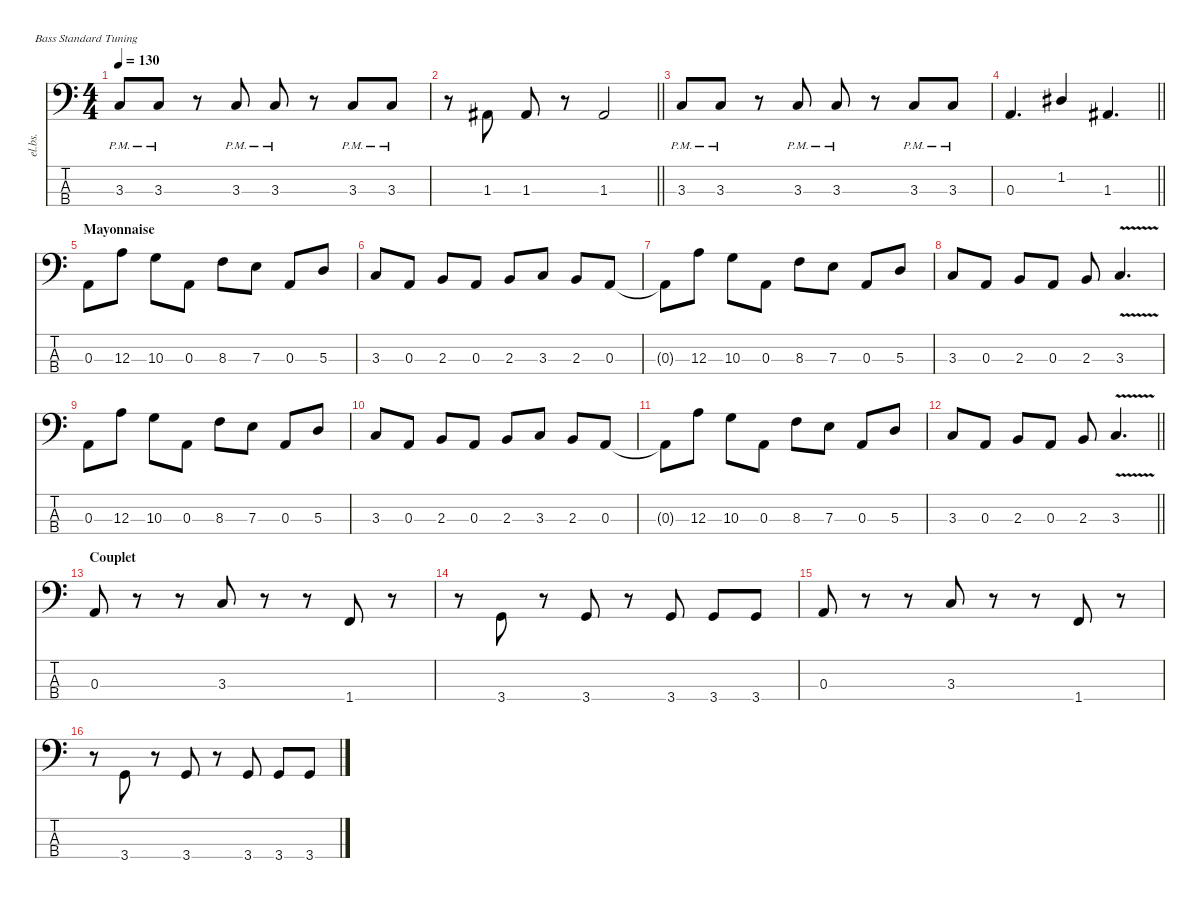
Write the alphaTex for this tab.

\defaultSystemsLayout 4
\hideDynamics
\bracketExtendMode nobrackets
\track ("Chipon" "el.bs.") {instrument electricbassfinger}
\staff {score tabs}
\tuning (G2 D2 A1 E1)
\ts (4 4)
\tempo 130
\clef f4
\ks c
3.3{pm}.8{dy f beam Up} 3.3{pm}.8{beam Up} r.8{beam Up} 3.3{pm}.8{beam Up} 3.3{pm}.8{beam Up} r.8{beam Up} 3.3{pm}.8{beam Up} 3.3{pm}.8{beam Up} |
\barLineRight lightlight
r.8{beam Down} 1.3{acc #}.8{beam Up} 1.3{acc #}.8{beam Up} r.8{beam Up} 1.3{acc #}.2{beam Up} |
3.3{pm}.8{beam Up} 3.3{pm}.8{beam Up} r.8{beam Up} 3.3{pm}.8{beam Up} 3.3{pm}.8{beam Up} r.8{beam Up} 3.3{pm}.8{beam Up} 3.3{pm}.8{beam Up} |
\barLineRight lightlight
0.3.4{d beam Up} 1.2{acc #}.4{beam Up} 1.3{acc #}.4{d beam Up} |
\section ("" "Mayonnaise")
0.3.8{beam Down} 12.3.8{beam Down} 10.3.8{beam Down} 0.3.8{beam Down} 8.3.8{beam Down} 7.3.8{beam Down} 0.3.8{beam Up} 5.3.8{beam Up} |
3.3.8{beam Up} 0.3.8{beam Up} 2.3.8{beam Up} 0.3.8{beam Up} 2.3.8{beam Up} 3.3.8{beam Up} 2.3.8{beam Up} 0.3.8{beam Up} |
0.3{t}.8{beam Down} 12.3.8{beam Down} 10.3.8{beam Down} 0.3.8{beam Down} 8.3.8{beam Down} 7.3.8{beam Down} 0.3.8{beam Up} 5.3.8{beam Up} |
3.3.8{beam Up} 0.3.8{beam Up} 2.3.8{beam Up} 0.3.8{beam Up} 2.3.8{beam Up} 3.3{v}.4{d beam Up} |
0.3.8{beam Down} 12.3.8{beam Down} 10.3.8{beam Down} 0.3.8{beam Down} 8.3.8{beam Down} 7.3.8{beam Down} 0.3.8{beam Up} 5.3.8{beam Up} |
3.3.8{beam Up} 0.3.8{beam Up} 2.3.8{beam Up} 0.3.8{beam Up} 2.3.8{beam Up} 3.3.8{beam Up} 2.3.8{beam Up} 0.3.8{beam Up} |
0.3{t}.8{beam Down} 12.3.8{beam Down} 10.3.8{beam Down} 0.3.8{beam Down} 8.3.8{beam Down} 7.3.8{beam Down} 0.3.8{beam Up} 5.3.8{beam Up} |
\barLineRight lightlight
3.3.8{beam Up} 0.3.8{beam Up} 2.3.8{beam Up} 0.3.8{beam Up} 2.3.8{beam Up} 3.3{v}.4{d beam Up} |
\section ("" "Couplet")
0.3.8{beam Up} r.8{beam Up} r.8{beam Up} 3.3.8{beam Up} r.8{beam Up} r.8{beam Up} 1.4.8{beam Up} r.8{beam Up} |
r.8{beam Down} 3.4.8{beam Up} r.8{beam Up} 3.4.8{beam Up} r.8{beam Up} 3.4.8{beam Up} 3.4.8{beam Up} 3.4.8{beam Up} |
0.3.8{beam Up} r.8{beam Up} r.8{beam Up} 3.3.8{beam Up} r.8{beam Up} r.8{beam Up} 1.4.8{beam Up} r.8{beam Up} |
r.8{beam Down} 3.4.8{beam Up} r.8{beam Up} 3.4.8{beam Up} r.8{beam Up} 3.4.8{beam Up} 3.4.8{beam Up} 3.4.8{beam Up}
